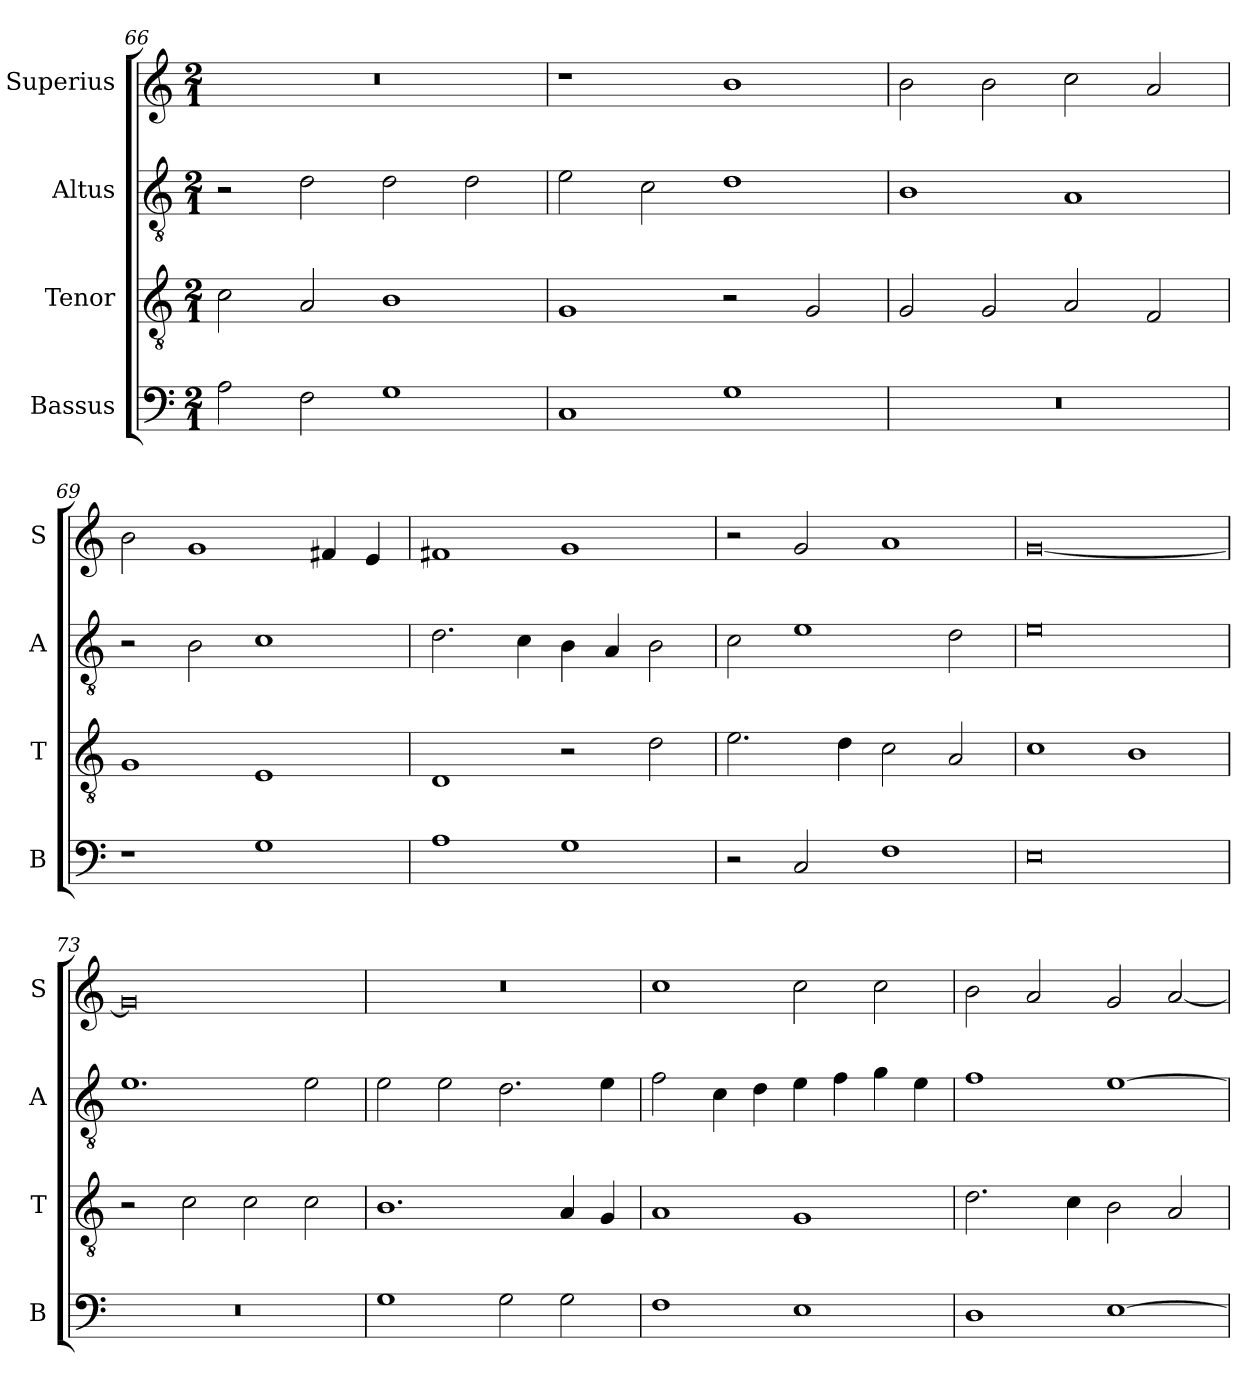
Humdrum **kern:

**kern	**kern	**kern	**kern
*part4	*part3	*part2	*part1
*staff4	*staff3	*staff2	*staff1
*I"Bassus	*I"Tenor	*I"Altus	*I"Superius
*I'B	*I'T	*I'A	*I'S
*clefF4	*clefGv2	*clefGv2	*clefG2
*k[]	*k[]	*k[]	*k[]
*C:	*C:	*C:	*C:
*M2/1	*M2/1	*M2/1	*M2/1
=66	=66	=66	=66
2A	2c	2r	0r
2F	2A	2d	.
1G	1B	2d	.
.	.	2d	.
=67	=67	=67	=67
1C	1G	2e	1r
.	.	2c	.
1G	2r	1d	1b
.	2G	.	.
=68	=68	=68	=68
0r	2G	1B	2b
.	2G	.	2b
.	2A	1A	2cc
.	2F	.	2a
=69	=69	=69	=69
1r	1G	2r	2b
.	.	2B	1g
1G	1E	1c	.
.	.	.	4f#X
.	.	.	4e
=70	=70	=70	=70
1A	1D	2.d	1f#X
.	.	4c	.
1G	2r	4B	1g
.	.	4A	.
.	2d	2B	.
=71	=71	=71	=71
2r	2.e	2c	2r
2C	.	1e	2g
.	4d	.	.
1F	2c	.	1a
.	2A	2d	.
=72	=72	=72	=72
0E	1c	0e	[0g
.	1B	.	.
=73	=73	=73	=73
0r	2r	1.e	0g]
.	2c	.	.
.	2c	.	.
.	2c	2e	.
=74	=74	=74	=74
1G	1.B	2e	0r
.	.	2e	.
2G	.	2.d	.
2G	4A	.	.
.	4G	4e	.
=75	=75	=75	=75
1F	1A	2f	1cc
.	.	4c	.
.	.	4d	.
1E	1G	4e	2cc
.	.	4f	.
.	.	4g	2cc
.	.	4e	.
=76	=76	=76	=76
1D	2.d	1f	2b
.	.	.	2a
.	4c	.	.
[1E	2B	[1e	2g
.	2A	.	[2a
=	=	=	=
*-	*-	*-	*-
